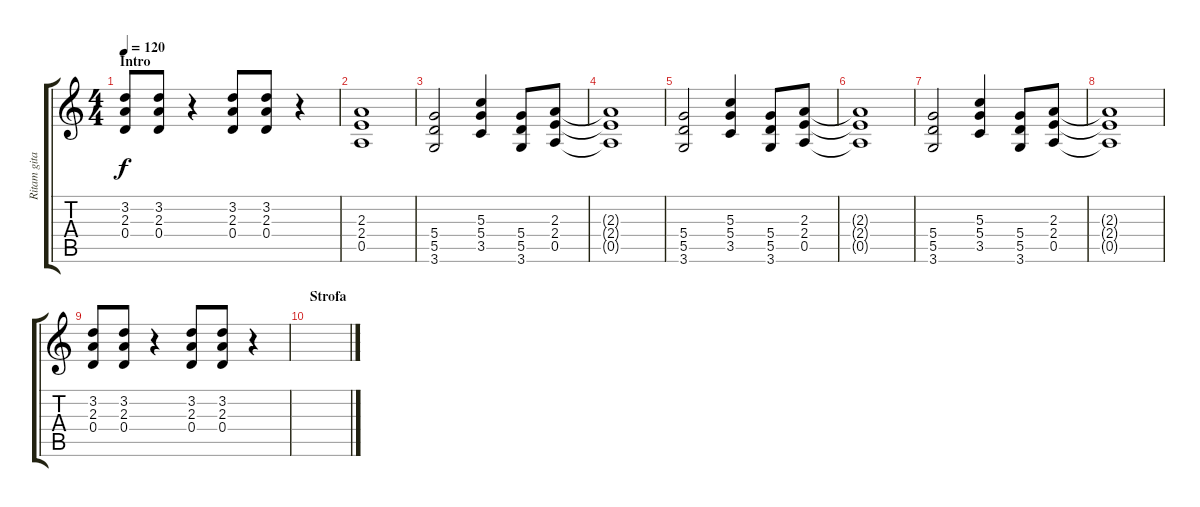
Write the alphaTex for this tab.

\track ("Ritam gitara" "Ritam gita") {instrument overdrivenguitar}
\staff {score tabs}
\tuning (E4 B3 G3 D3 A2 E2) {hide}
\ts (4 4)
\section ("" "Intro")
\tempo 120
\clef g2
\ks c
(3.2 2.3 0.4).8{dy f instrument overdrivenguitar} (3.2 2.3 0.4).8 r.4 (3.2 2.3 0.4).8 (3.2 2.3 0.4).8 r.4 |
(2.3 2.4 0.5).1 |
(5.4 5.5 3.6).2 (5.3 5.4 3.5).4 (5.4 5.5 3.6).8 (2.3 2.4 0.5).8 |
(2.3{t} 2.4{t} 0.5{t}).1 |
(5.4 5.5 3.6).2 (5.3 5.4 3.5).4 (5.4 5.5 3.6).8 (2.3 2.4 0.5).8 |
(2.3{t} 2.4{t} 0.5{t}).1 |
(5.4 5.5 3.6).2 (5.3 5.4 3.5).4 (5.4 5.5 3.6).8 (2.3 2.4 0.5).8 |
(2.3{t} 2.4{t} 0.5{t}).1 |
(3.2 2.3 0.4).8 (3.2 2.3 0.4).8 r.4 (3.2 2.3 0.4).8 (3.2 2.3 0.4).8 r.4 |
\section ("" "Strofa")
